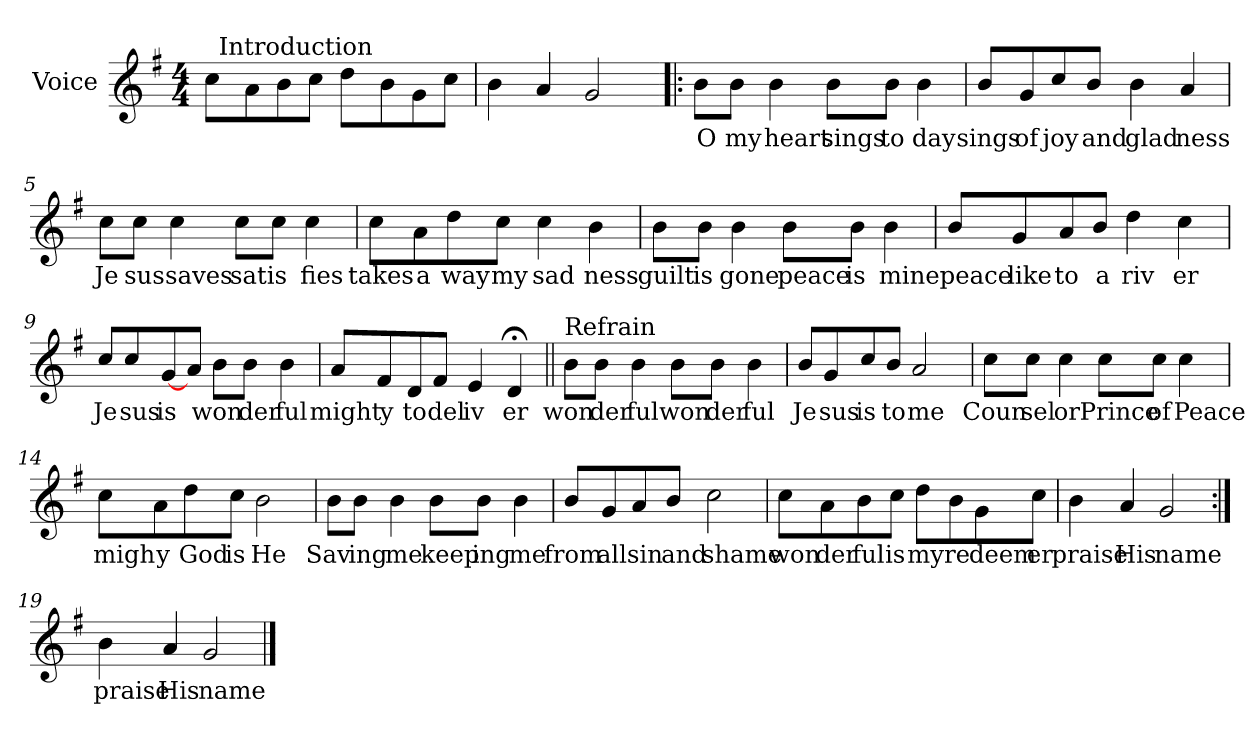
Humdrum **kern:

**kern	**text
*part1	*part1
*staff1	*staff1
*I"Voice	*
*I'V	*
*clefG2	*
*k[f#]	*
*G:	*
*M4/4	*
*MM130	*
=1	=1
!LO:TX:a:B:t=Joyfully	!
*^	*
8cc\L	32ryy	.
!	!LO:TX:a:t=Introduction	!
.	2ryy	.
8a\	.	.
8b\	.	.
8cc\J	.	.
8dd\L	.	.
.	4...ryy	.
8b\	.	.
8g\	.	.
8cc\J	.	.
*v	*v	*
=2	=2
4b\	.
4a/	.
2g/	.
!!LO:LB:g=z
=3!|:	=3!|:
!	!LO:LY:b
8b\L	O
!	!LO:LY:b
8b\J	my
!	!LO:LY:b
4b\	heart
!	!LO:LY:b
8b\L	sings
!	!LO:LY:b
8b\J	to
!	!LO:LY:b
4b\	day
=4	=4
!	!LO:LY:b
8b/L	sings
!	!LO:LY:b
8g/	of
!	!LO:LY:b
8cc/	joy
!	!LO:LY:b
8b/J	and
!	!LO:LY:b
4b\	glad
!	!LO:LY:b
4a/	ness
!!LO:LB:g=z
=5	=5
!	!LO:LY:b
8cc\L	Je
!	!LO:LY:b
8cc\J	sus
!	!LO:LY:b
4cc\	saves
!	!LO:LY:b
8cc\L	sat
!	!LO:LY:b
8cc\J	is
!	!LO:LY:b
4cc\	fies
=6	=6
!	!LO:LY:b
8cc\L	takes
!	!LO:LY:b
8a\	a
!	!LO:LY:b
8dd\	way
!	!LO:LY:b
8cc\J	my
!	!LO:LY:b
4cc\	sad
!	!LO:LY:b
4b\	ness
!!LO:LB:g=z
=7	=7
!	!LO:LY:b
8b\L	guilt
!	!LO:LY:b
8b\J	is
!	!LO:LY:b
4b\	gone
!	!LO:LY:b
8b\L	peace
!	!LO:LY:b
8b\J	is
!	!LO:LY:b
4b\	mine
=8	=8
!	!LO:LY:b
8b/L	peace
!	!LO:LY:b
8g/	like
!	!LO:LY:b
8a/	to
!	!LO:LY:b
8b/J	a
!	!LO:LY:b
4dd\	riv
!	!LO:LY:b
4cc\	er
!!LO:LB:g=z
=9	=9
!	!LO:LY:b
8cc/L	Je
!	!LO:LY:b
8cc/	sus
!	!LO:LY:b
[8g/	is
8a/J	.
!	!LO:LY:b
8b\L	won
!	!LO:LY:b
8b\J	der
!	!LO:LY:b
4b\	ful
=10	=10
!	!LO:LY:b
8a/L	might
!	!LO:LY:b
8f#/	y
!	!LO:LY:b
8d/	to
!	!LO:LY:b
8f#/J	del
!	!LO:LY:b
4e/	iv
!	!LO:LY:b
4d;</	er
!!LO:LB:g=z
=11||	=11||
!LO:TX:a:t=Refrain	!
!	!LO:LY:b
8b\L	won
!	!LO:LY:b
8b\J	der
!	!LO:LY:b
4b\	ful
!	!LO:LY:b
8b\L	won
!	!LO:LY:b
8b\J	der
!	!LO:LY:b
4b\	ful
=12	=12
!	!LO:LY:b
8b/L	Je
!	!LO:LY:b
8g/	sus
!	!LO:LY:b
8cc/	is
!	!LO:LY:b
8b/J	to
!	!LO:LY:b
2a/	me
!!LO:LB:g=z
=13	=13
!	!LO:LY:b
8cc\L	Coun
!	!LO:LY:b
8cc\J	sel
!	!LO:LY:b
4cc\	or
!	!LO:LY:b
8cc\L	Prince
!	!LO:LY:b
8cc\J	of
!	!LO:LY:b
4cc\	Peace
=14	=14
!	!LO:LY:b
8cc\L	migh
!	!LO:LY:b
8a\	y
!	!LO:LY:b
8dd\	God
!	!LO:LY:b
8cc\J	is
!	!LO:LY:b
2b\	He
!!LO:LB:g=z
=15	=15
!	!LO:LY:b
8b\L	Sav
!	!LO:LY:b
8b\J	ing
!	!LO:LY:b
4b\	me
!	!LO:LY:b
8b\L	keep
!	!LO:LY:b
8b\J	ing
!	!LO:LY:b
4b\	me
=16	=16
!	!LO:LY:b
8b/L	from
!	!LO:LY:b
8g/	all
!	!LO:LY:b
8a/	sin
!	!LO:LY:b
8b/J	and
!	!LO:LY:b
2cc\	shame
!!LO:PB:g=z
=17	=17
!	!LO:LY:b
8cc\L	won
!	!LO:LY:b
8a\	der
!	!LO:LY:b
8b\	ful
!	!LO:LY:b
8cc\J	is
!	!LO:LY:b
8dd\L	my
!	!LO:LY:b
8b\	re
!	!LO:LY:b
8g\	deem
!	!LO:LY:b
8cc\J	er
=18	=18
!	!LO:LY:b
4b\	praise
!	!LO:LY:b
4a/	His
!	!LO:LY:b
2g/	name
=19:|!	=19:|!
!	!LO:LY:b
4b\	praise
!	!LO:LY:b
4a/	His
!	!LO:LY:b
2g/	name
==	==
*-	*-
